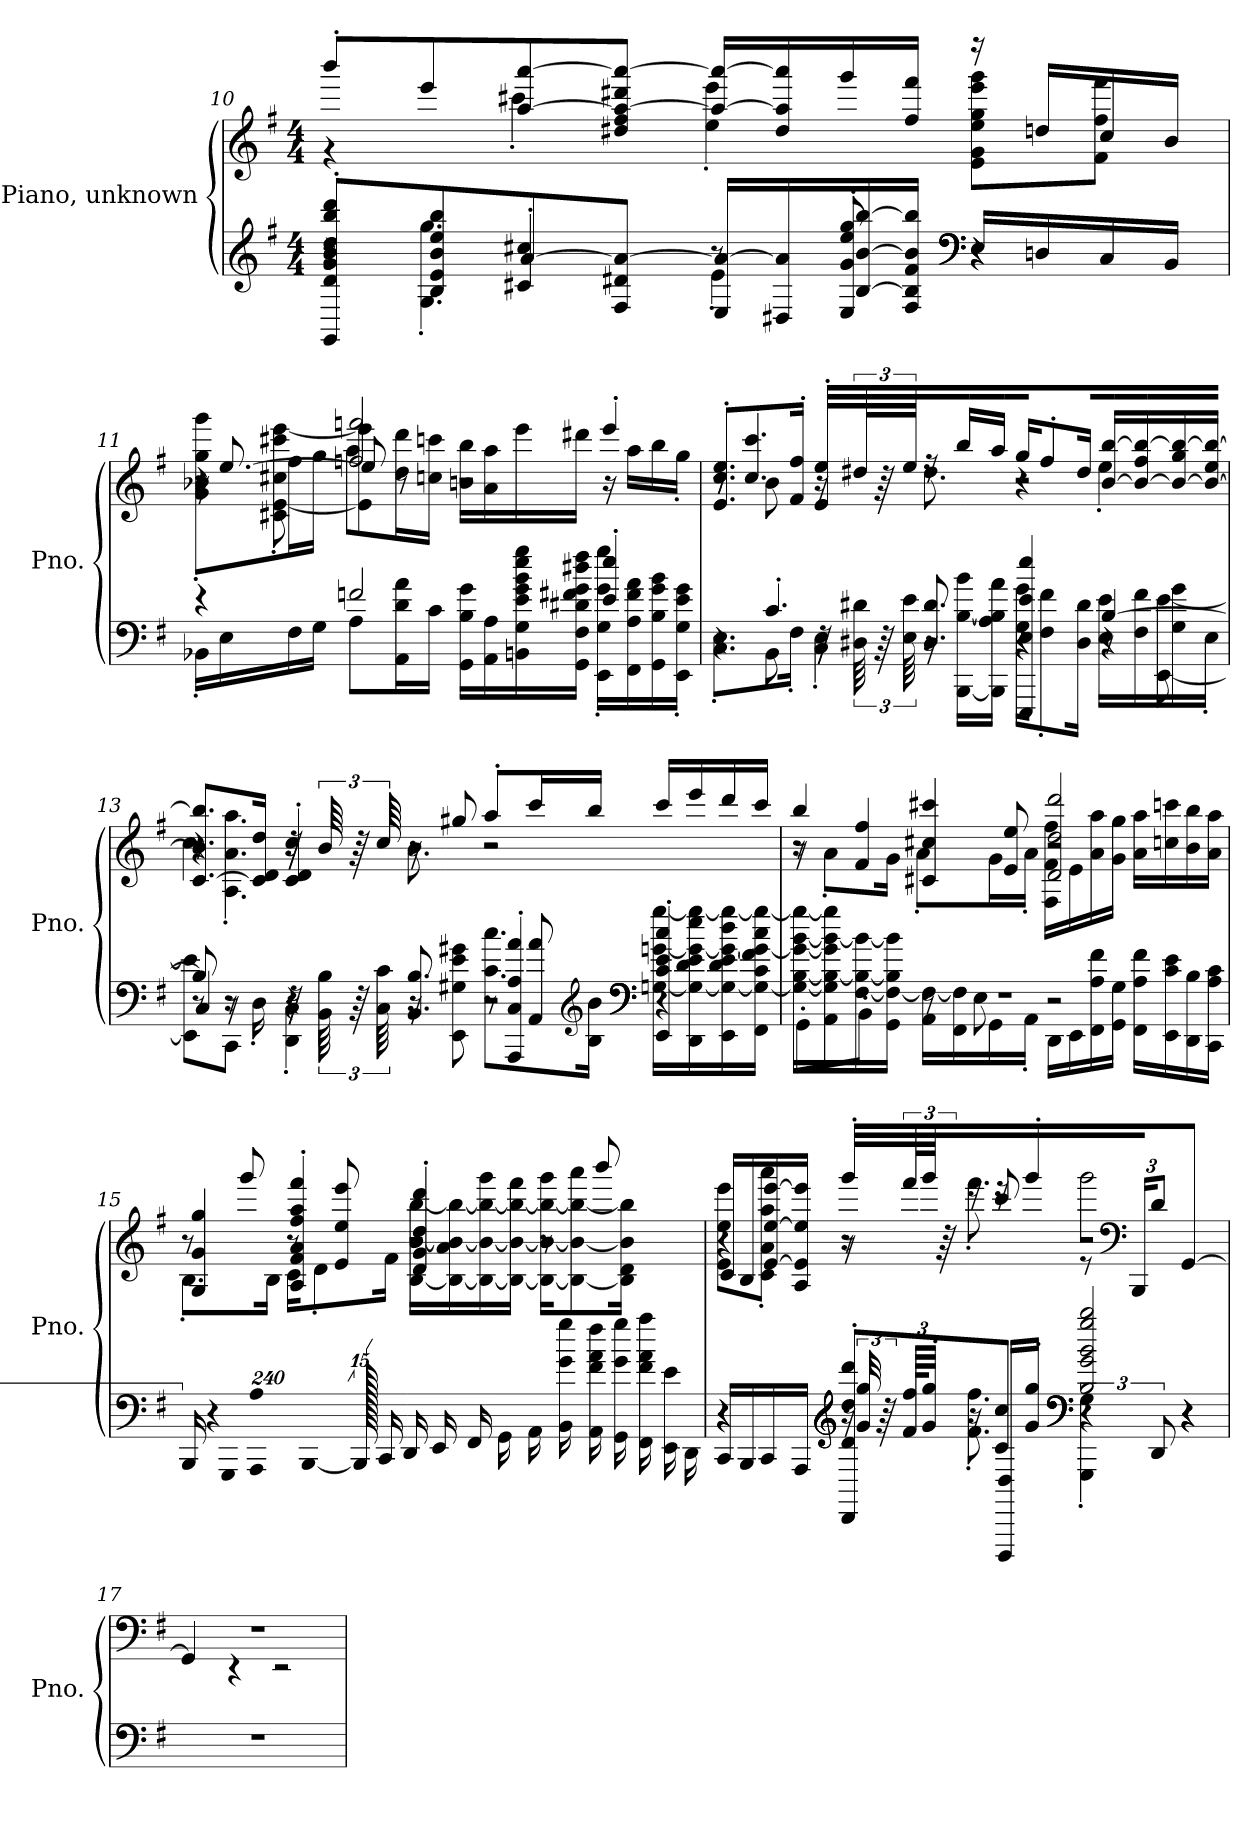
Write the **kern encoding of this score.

**kern	**kern
*part1	*part1
*staff2	*staff1
*I"Piano, unknown	*
*I'Pno.	*
!!LO:LB:g=z
*clefG2	*clefG2
*k[f#]	*k[f#]
*M4/4	*M4/4
=10	=10
*^	*^
*	*^	*	*
4r	8r	8GG/' 8d/' 8g/' 8b/' 8dd/' 8bb/' 8ddd/'L	8bbb'/L	4r
.	4.G\' 4.gg\'	8B/ 8e/ 8b/ 8ee/ 8bb/	8eee/	.
4c#X/' 4cc#X/'	.	[8a/	[8aa/ [8aaa/	4ccc#X'\
.	.	8F#/ 8d#X/ 8a/_J	8dd#X/ 8ff#/ 8aa/_ 8ddd#X/ 8aaa/_J	.
8r	4e'\	16E/ 16a/_LL	16aa/_ 16aaa/_LL	4ee\' 4eee\'
.	.	16D#X/ 16a/]	16dd#/ 16aa/] 16aaa/]	.
8E/' 8g/' 8ee/' 8gg/'	.	[16B/ [16b/ [16bb/	16ggg/	.
.	.	16F#/ 16B/] 16f#/ 16b/] 16bb/]JJ	16ff#/ 16fff#/JJ	.
*clefF4	*	*	*	*
4r	4r	16E/LL	16r	8e\ 8g\ 8ee\ 8gg\ 8eee\ 8ggg\L
.	.	16Dn/	16ddn/LL	.
.	.	16C/	16cc/	8f#\ 8ff#\ 8fff#\J
.	.	16BB/JJ	16b/JJ	.
*	*v	*v	*	*
!!LO:PB:g=z
=11	=11	=11	=11
*	*	*^	*^
4r	16BB-X'\LL	4r	8g\' 8b-X\' 8gg\' 8ggg\'L	16r	8r
.	16E\	.	.	[8.ee/	.
.	16F#\	.	16ff#\L	.	8c#X\' [8e\' 8cc#X\' 8ccc#X\' [8eee\'
.	16G\JJ	.	16gg\JJ	.	.
2fn/	8A\L	2ffn/ 2fffn/	8aa\L	8ee/]	4e\] 4eee\]
.	16AA\ 16d\ 16a\L	.	16dd\ 16ddd\L	8r	.
.	16c\JJ	.	16ccn\ 16cccn\JJ	.	.
.	16GG\ 16B\ 16g\LL	.	16bn\ 16bb\LL	2r	2r
.	16AA\ 16A\	.	16a\ 16aa\	.	.
.	16BBn\ 16G\ 16e\ 16g\ 16b\ 16ee\ 16gg\	.	16eee\	.	.
.	16GG\ 16F#\ 16d#X\ 16f#X\ 16g\ 16dd#X\ 16ff#\JJ	.	16ddd#X\JJ	.	.
4e/' 4ee/'	16EE\' 16G\' 16g\' 16gg\'LL	4eee'/	16r	.	.
.	16FF#\ 16A\ 16f#\ 16a\	.	16aa\LL	.	.
.	16GG\ 16B\ 16g\ 16b\	.	16bb\	.	.
.	16EE\' 16G\' 16e\' 16g\'JJ	.	16gg'\JJ	.	.
*	*	*	*	*v	*v
!!LO:LB:g=z
=12	=12	=12	=12	=12
*^	*^	*	*	*
8r	8.C\' 8.E\'L	4r	8r	8.e/' 8.cc/' 8.ee/'L	8r	8r
4.c'/	.	.	8BB\	.	8b\	4.cc/' 4.ccc/'
.	16F#'\Jk	.	.	16f#/' 16ff#/'Jk	.	.
.	32r	16r	4C\' 4E\'	32e/' 32ee/'LLL	16r	.
.	96D#X\ 96d#X\	.	.	96dd#X/JJJk	.	.
.	96r	.	.	96r	.	.
.	96E\ 96e\	.	.	96ee/	.	.
.	16r	8.D#/ 8.d#/	.	16r	8.dd#\	.
.	[16BBB\ [16B\ 16b\LL	.	.	16bb/LL	.	.
.	16BBB\] 16A\ 16B\] 16a\JJ	.	.	16aa/JJ	.	.
4r	16G\ 16g\KL	4EEE/ 4E/ 4e/ 4ee/	4r	16gg/KL	4r	2r
.	8F#\' 8f#\'	.	.	8ff#'/	.	.
.	16D#\ 16d#\Jk	.	.	16dd#/Jk	.	.
[4B/	16E\ 16e\LL	4r	8r	[16b/ [16bb/LL	4ee'\	.
.	16F#\ 16f#\	.	.	16b/_ 16ff#/ 16bb/_	.	.
.	16G\ 16g\	.	[8EE\ [8e\	16b/_ 16gg/ 16bb/_	.	.
.	16E'\JJ	.	.	16b/_ 16ee/ 16bb/_JJ	.	.
!!LO:LB:g=z
=13	=13	=13	=13	=13	=13	=13
*	*	*	*	*	*	*^
8B/]	8r	4C/	8EE\] 8e\]L	[8.c/ 8.b/] 8.bb/]L	4cc\	4r	8r
8r	16r	.	8CC\J	.	.	.	4.A\' 4.a\' 4.aa\'
.	16D'\	.	.	16c/] 16d/ 16dd/Jk	.	.	.
4r	32r	16r	4DD\' 4C\'	32r	16r	4c/' 4d/' 4cc/'	.
.	96BB\ 96B\	.	.	96b/	.	.	.
.	96r	.	.	96r	.	.	.
.	96C\ 96c\	.	.	96cc/	.	.	.
.	16r	8.BB/ 8.B/	.	16r	8.b\	.	.
.	8EE\ 8G#X\ 8e\ 8g#X\	.	.	8gg#X/	.	.	.
8r	8.c\ 8.cc\L	4AAA/' 4C/' 4A/' 4a/'	2r	8aa'/L	2r	2r	2r
8AA/ 8a/	.	.	.	16ccc/L	.	.	.
*clefG2	*	*	*	*	*	*	*
.	16B\ 16b\Jk	.	.	16bb/JJ	.	.	.
*clefF4	*	*	*	*	*	*	*
4EE/' 4c/' 4e/' 4cc/'	[16Gn\ [16gn\ [16gg\LL	4r	.	16ccc/LL	.	.	.
.	16DD\ 16G\_ 16d\ 16e\ 16g\_ 16ee\ 16gg\_	.	.	16eee/	.	.	.
.	16EE\ 16G\_ 16d\ 16e\ 16g\_ 16dd\ 16gg\_	.	.	16ddd/	.	.	.
.	16FF#\ 16G\_ 16c\ 16f#\ 16g\_ 16cc\ 16gg\_JJ	.	.	16ccc/JJ	.	.	.
*	*	*v	*v	*	*	*	*
*	*	*	*	*	*v	*v
!!LO:LB:g=z
=14	=14	=14	=14	=14	=14
1r	16G\_ [16B\ 16g\_ [16b\ 16gg\_LL	8GG'\L	4bb/	16r	8r
.	16AA\ 16G\] 16B\_ 16g\] 16b\_ 16gg\]	.	.	8a'\L	.
.	[16F#\ 16B\_ 16b\_	8BB'\J	.	.	4f#/ 4ff#/
.	16GG\ 16F#\_ 16B\] 16b\]JJ	.	.	16g\Jk	.
.	16AA\ 16F#\_LL	8r	4c#X/ 4cc#X/ 4ccc#X/	8a'\L	.
.	16FF#\ 16F#\]	.	.	.	.
.	16GG\	8E\	.	16g\L	8e/ 8ee/
.	16AA'\JJ	.	.	16a'\JJ	.
.	16DD\LL	2r	2d/ 2dd/ 2ddd/	16F#\ 16f#\ 16ff#\LL	2r
.	16EE\	.	.	16e\	.
.	16FF#\ 16A\ 16f#\	.	.	16a\ 16aa\	.
.	16GG\ 16G\JJ	.	.	16g\ 16gg\JJ	.
.	16FF#\ 16A\ 16f#\LL	.	.	16a\ 16aa\LL	.
.	16EE\ 16c\ 16e\	.	.	16ccn\ 16cccn\	.
.	16DD\ 16B\	.	.	16b\ 16bb\	.
.	16CC\ 16A\ 16c\JJ	.	.	16a\ 16aa\JJ	.
*	*v	*v	*	*	*
!!LO:LB:g=z	!!	!!
=15	=15	=15	=15	=15
!LO:N:vis=32	!	!	!	!
*v	*v	*	*	*
640%23BBB/	8r	8.B'\L	4G/ 4g/ 4gg/
!LO:N:vis=32	!	!	!
640%23r	.	.	.
!LO:N:vis=16	!	!	!
1920%137GGG/LL	.	.	.
.	8ggg/	.	.
!LO:N:vis=32	!	!	!
640%23AAA/ 640%23A/K	.	.	.
[240%17BBB/J	.	.	.
.	.	16B\Jk	.
1920BBB/]	8r	16c\KL	4A/' 4f#/' 4a/' 4ff#/' 4aa/' 4fff#/'
16CC/LL	.	.	.
.	.	8d'\	.
16DD/	.	.	.
.	8e/ 8ee/ 8eee/	.	.
16EE/	.	.	.
.	.	16f#\Jk	.
16FF#/JJ	.	.	.
.	2r	[16B\ [16b\ [16bb\LL	4d/' 4g/' 4dd/' 4ddd/'
16GG\LL	.	.	.
.	.	16B\_ 16a\ 16b\_ 16bb\_	.
16AA\	.	.	.
.	.	16B\_ 16b\_ 16bb\_ 16ggg\	.
16BB\ 16g\ 16gg\	.	.	.
.	.	16B\_ 16b\_ 16bb\_ 16fff#\JJ	.
16AA\ 16f#\ 16a\ 16ff#\JJ	.	.	.
.	.	16B\_ 16b\_ 16bb\_ 16ggg\KL	8r
16GG\ 16g\ 16gg\LL	.	.	.
.	.	8B\_ 8b\_ 8bb\_ 8aaa\	.
16FF#\ 16f#\ 16a\ 16aa\	.	.	.
.	.	.	8bbb/
16EE\ 16e\	.	.	.
.	.	16B\] 16d\ 16b\] 16bb\]Jk	.
16DD\JJ	.	.	.
.	1920ryy	1920ryy	1920ryy
!!LO:LB:g=z	!!	!!
=16	=16	=16	=16
*^	*	*	*
*	*^	*	*	*
4r	4r	16CC/LL	4r	8e\ 8ee\ 8eee\L	16c/LL
.	.	16BBB/	.	.	16B/
.	.	16CC/	.	8c\' 8a\' 8aa\' 8aaa\'J	[16e/ [16ee/ [16eee/
.	.	16AAA/JJ	.	.	16A/ 16e/] 16ee/] 16eee/]JJ
*clefG2	*	*	*	*	*
8DD/' 8d/' 8dd/' 8ddd/'L	16r	48g/ 48gg/	8r	16r	32ggg'/LLL
.	.	96r	.	.	.
.	.	96f#/ 96ff#/KLLL	.	.	96fff#/L
.	.	48g/' 48gg/'JJJ	.	.	96ggg/JJJJ
.	.	.	.	.	96r
.	8.f#\' 8.ff#\'	16r	.	8.fff#'\	16r
8c/ 8cc/J	.	16DDD/ 16D/LL	8ccc/	.	16r
.	.	16g/' 16gg/'JJ	.	.	16ggg'/
*clefF4	*	*	*	*	*
2B/ 2g/ 2b/ 2gg/ 2bb/	4GGG\' 4G\'	6r	2r	2ggg\	8r
*	*	*	*clefF4	*	*
*	*	*	*	*	*Xbrackettup
.	.	.	.	.	24BBB/KL
.	.	12DD/	.	.	12d/J
.	4r	4r	.	.	[4GG/
*v	*v	*v	*	*	*
*	*	*v	*v
=17	=17	=17
1r	1r	4GG/]
.	.	4r
.	.	2r
*	*v	*v
=	=
*-	*-
